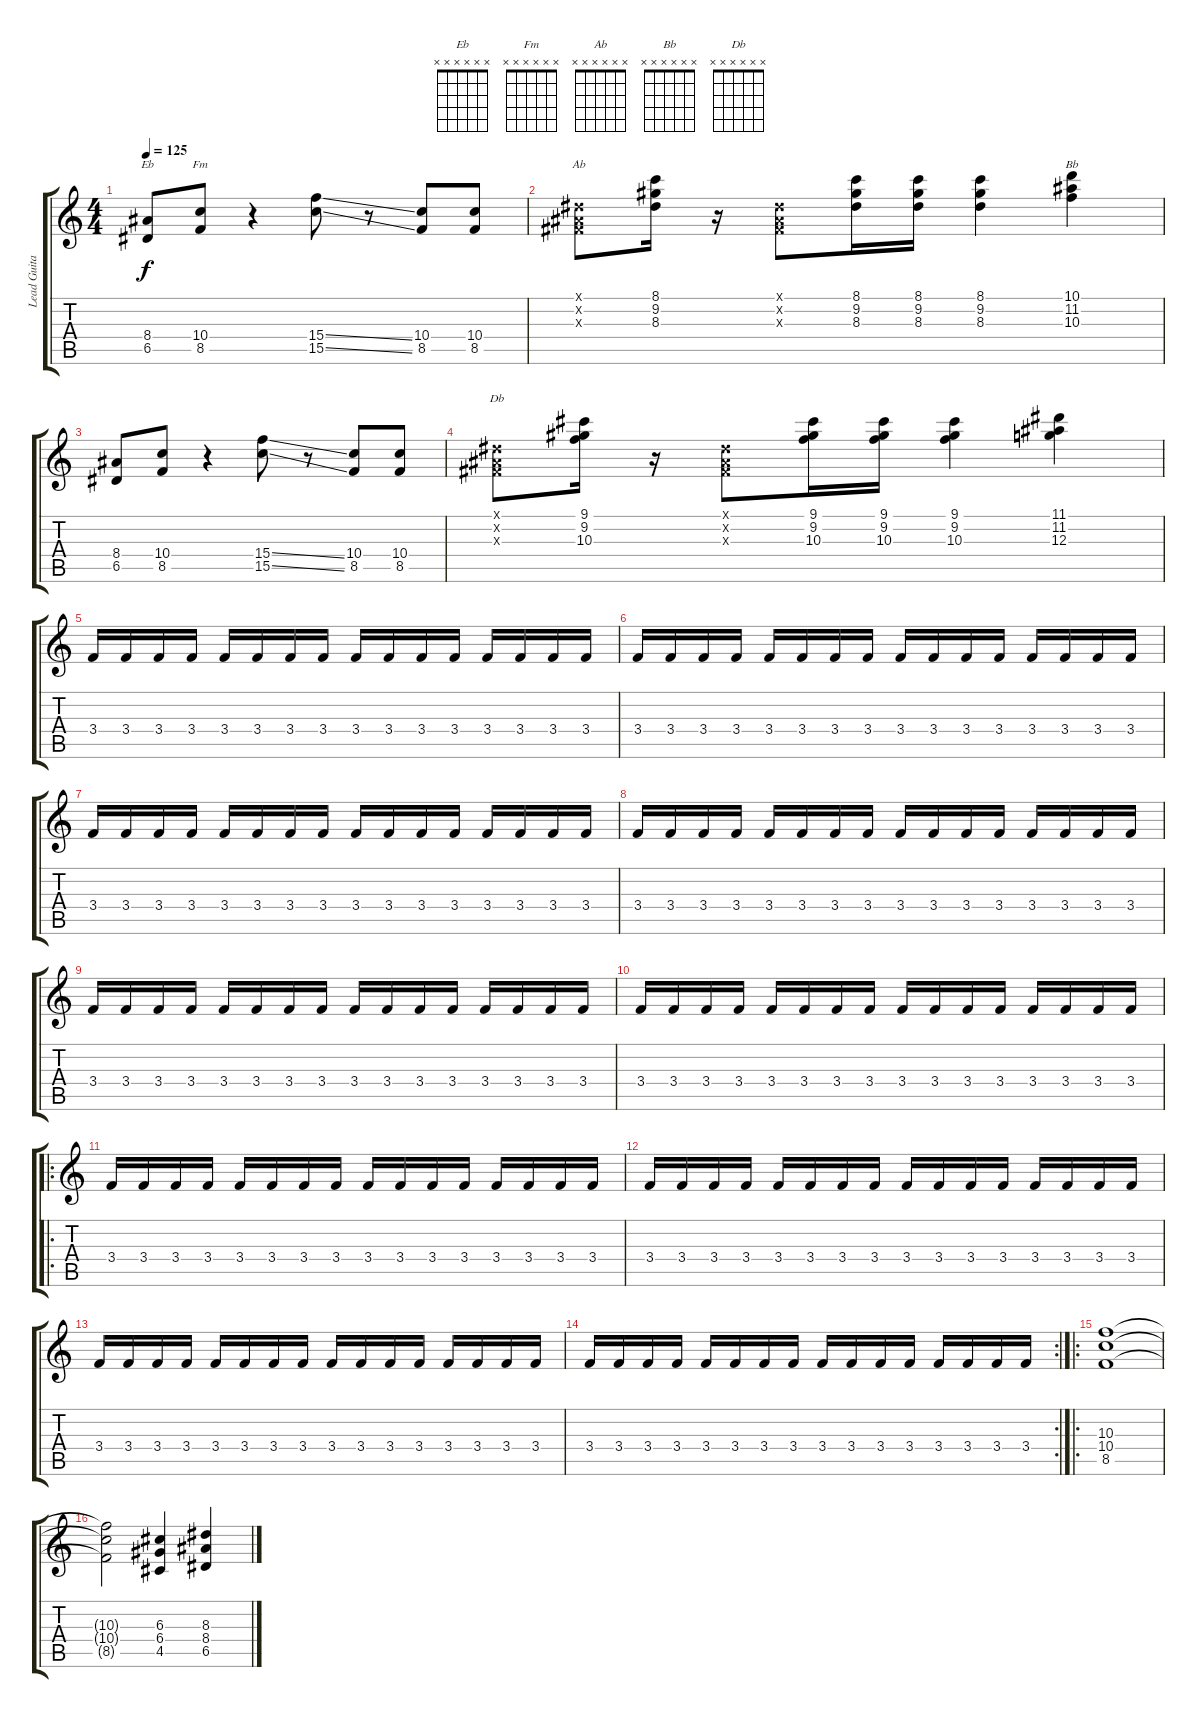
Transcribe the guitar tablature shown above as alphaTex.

\track ("Lead Guitar" "Lead Guita") {instrument distortionguitar}
\staff {score tabs}
\tuning (E4 B3 G3 D3 A2 E2) {hide}
\chord ("Eb" x x x x x x)
\chord ("Fm" x x x x x x)
\chord ("Ab" x x x x x x)
\chord ("Bb" x x x x x x)
\chord ("Db" x x x x x x)
\ts (4 4)
\tempo 125
\clef g2
\ks c
(8.4 6.5).8{ch "Eb" dy f} (10.4 8.5).8{ch "Fm"} r.4 (15.4{ss} 15.5{ss}).8 r.8 (10.4 8.5).8 (10.4 8.5).8 |
(-1.1{x} -1.2{x} -1.3{x}).8{ch "Ab"} (8.1 9.2 8.3).16 r.16 (-1.1{x} -1.2{x} -1.3{x}).8 (8.1 9.2 8.3).16 (8.1 9.2 8.3).16 (8.1 9.2 8.3).4 (10.1 11.2 10.3).4{ch "Bb"} |
(8.4 6.5).8 (10.4 8.5).8 r.4 (15.4{ss} 15.5{ss}).8 r.8 (10.4 8.5).8 (10.4 8.5).8 |
(-1.1{x} -1.2{x} -1.3{x}).8{ch "Db"} (9.1 9.2 10.3).16 r.16 (-1.1{x} -1.2{x} -1.3{x}).8 (9.1 9.2 10.3).16 (9.1 9.2 10.3).16 (9.1 9.2 10.3).4 (11.1 11.2 12.3).4 |
3.4.16 3.4.16 3.4.16 3.4.16 3.4.16 3.4.16 3.4.16 3.4.16 3.4.16 3.4.16 3.4.16 3.4.16 3.4.16 3.4.16 3.4.16 3.4.16 |
3.4.16 3.4.16 3.4.16 3.4.16 3.4.16 3.4.16 3.4.16 3.4.16 3.4.16 3.4.16 3.4.16 3.4.16 3.4.16 3.4.16 3.4.16 3.4.16 |
3.4.16 3.4.16 3.4.16 3.4.16 3.4.16 3.4.16 3.4.16 3.4.16 3.4.16 3.4.16 3.4.16 3.4.16 3.4.16 3.4.16 3.4.16 3.4.16 |
3.4.16 3.4.16 3.4.16 3.4.16 3.4.16 3.4.16 3.4.16 3.4.16 3.4.16 3.4.16 3.4.16 3.4.16 3.4.16 3.4.16 3.4.16 3.4.16 |
3.4.16 3.4.16 3.4.16 3.4.16 3.4.16 3.4.16 3.4.16 3.4.16 3.4.16 3.4.16 3.4.16 3.4.16 3.4.16 3.4.16 3.4.16 3.4.16 |
3.4.16 3.4.16 3.4.16 3.4.16 3.4.16 3.4.16 3.4.16 3.4.16 3.4.16 3.4.16 3.4.16 3.4.16 3.4.16 3.4.16 3.4.16 3.4.16 |
\ro
3.4.16 3.4.16 3.4.16 3.4.16 3.4.16 3.4.16 3.4.16 3.4.16 3.4.16 3.4.16 3.4.16 3.4.16 3.4.16 3.4.16 3.4.16 3.4.16 |
3.4.16 3.4.16 3.4.16 3.4.16 3.4.16 3.4.16 3.4.16 3.4.16 3.4.16 3.4.16 3.4.16 3.4.16 3.4.16 3.4.16 3.4.16 3.4.16 |
3.4.16 3.4.16 3.4.16 3.4.16 3.4.16 3.4.16 3.4.16 3.4.16 3.4.16 3.4.16 3.4.16 3.4.16 3.4.16 3.4.16 3.4.16 3.4.16 |
\rc 2
3.4.16 3.4.16 3.4.16 3.4.16 3.4.16 3.4.16 3.4.16 3.4.16 3.4.16 3.4.16 3.4.16 3.4.16 3.4.16 3.4.16 3.4.16 3.4.16 |
\ro
(10.3 10.4 8.5).1 |
(10.3{t} 10.4{t} 8.5{t}).2 (6.3 6.4 4.5).4 (8.3 8.4 6.5).4
